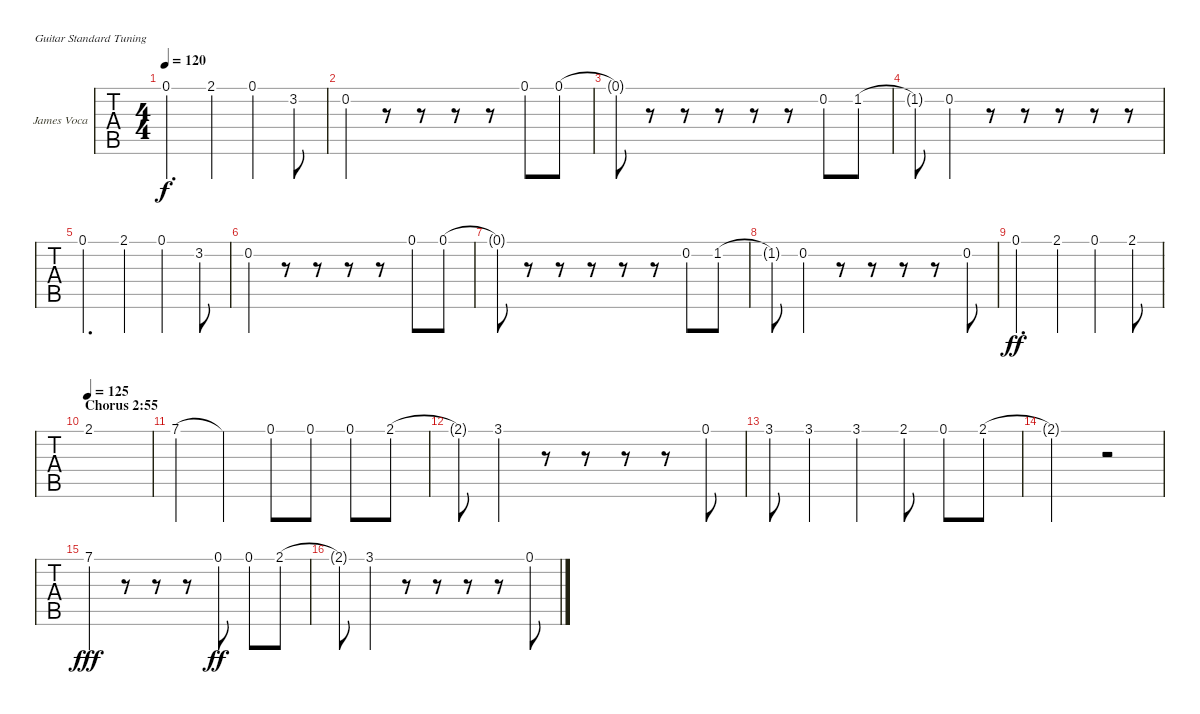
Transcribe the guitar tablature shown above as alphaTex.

\defaultSystemsLayout 4
\bracketExtendMode groupsimilarinstruments
\firstSystemTrackNameOrientation horizontal
\otherSystemsTrackNameOrientation horizontal
\track ("James Vocal" "James Voca") {mute instrument electricguitarclean}
\staff {tabs}
\tuning (E4 B3 G3 D3 A2 E2)
\ts (4 4)
\tempo 120
\clef f4
\scale
0.333333
\ks c
0.1.4{d dy f} 2.1.4 0.1.4 3.2.8 |
\scale
0.333333 0.2.4 r.8 r.8 r.8 r.8 0.1.8 0.1.8 |
\scale
0.333333 0.1{t}.8 r.8 r.8 r.8 r.8 r.8 0.2.8 1.2.8 |
\scale
0.333333 1.2{t}.8 0.2.4 r.8 r.8 r.8 r.8 r.8 |
\scale
0.333333 0.1.4{d} 2.1.4 0.1.4 3.2.8 |
\scale
0.333333 0.2.4 r.8 r.8 r.8 r.8 0.1.8 0.1.8 |
\scale
0.333333 0.1{t}.8 r.8 r.8 r.8 r.8 r.8 0.2.8 1.2.8 |
\scale
0.333333 1.2{t}.8 0.2.4 r.8 r.8 r.8 r.8 0.2.8 |
\scale
0.333333 0.1.4{d dy ff} 2.1.4 0.1.4 2.1.8 |
\section ("" "Chorus 2:55")
\tempo 125
\scale
0.333333 2.1.1 |
\scale
0.333333 7.1.4 7.1{t}.4 0.1.8 0.1.8 0.1.8 2.1.8 |
\scale
0.333333 2.1{t}.8 3.1.4 r.8 r.8 r.8 r.8 0.1.8 |
\scale
0.333333 3.1.8 3.1.4 3.1.4 2.1.8 0.1.8 2.1.8 |
\scale
0.333333 2.1{t}.2 r.2 |
\scale
0.333333 7.1.4{dy fff} r.8 r.8 r.8 0.1.8{dy ff} 0.1.8 2.1.8 |
\scale
0.333333 2.1{t}.8 3.1.4 r.8 r.8 r.8 r.8 0.1.8
